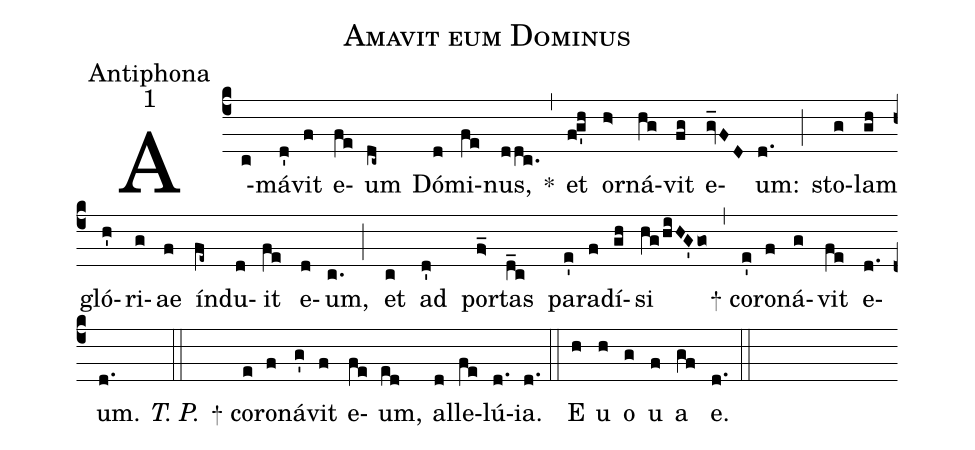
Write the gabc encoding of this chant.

name:Amavit eum Dominus;
office-part:Antiphona;
mode:1;
%%
(c4) A(c)má(d')vit(f) e(fe)um(dc~) Dó(d)mi(fe)nus,(ddc.) *(,) et(fg'h) or(h>)ná(hg)vit(fg) e(gv_FD)um:(d.) (;) sto(g)lam(gh) gló(h')ri(g)ae(f) ín(fe~)du(d)it(fe) e(d)um,(c.) (;) et(c) ad(d') por(f>_)tas(d_c) pa(e')ra(f)dí(gh)si(hg/hiHG'go) (,) + co(e')ro(f)ná(g)vit(fe) e(d.)um.(d.) <i>T. P.</i>(::) + co(e)ro(f)ná(g')vit(f) e(fe)um,(ed) al(d)le(fe)lú(d.)ia.(d.) (::) E(h) u(h) o(g) u(f) a(gf) e.(d.) (::)
